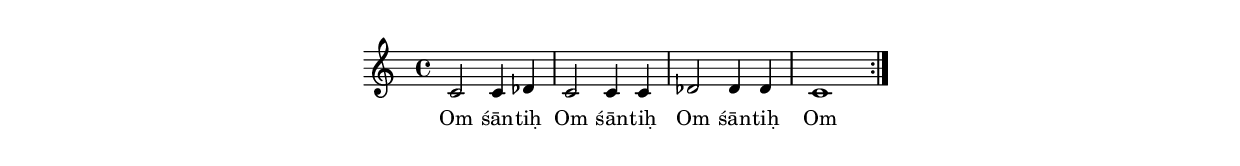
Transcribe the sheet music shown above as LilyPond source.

\version "2.19.45"
\paper {
	line-width = 4.6\in
}

melody = \relative c' {
  \clef treble
  \key c \major
  \time 4/4
  \set Score.voltaSpannerDuration = #(ly:make-moment 4/4)
	\new Voice = "words" {
		\repeat volta 2 {
		 c2 c4 des | c2 c4 c | des2 des4 des | c1 |
		}
	}
}

text =  \lyricmode {
	Om śān -- tiḥ Om śān -- tiḥ Om śān -- tiḥ Om
}

\score {
  <<
    \new ChordNames {
      \set chordChanges = ##t
    }
    \new Staff  {
    	\new Voice = "one" { \melody }
  	}
    	\new Lyrics \lyricsto "words" \text
  >>
  \layout { 
   #(layout-set-staff-size 16)
   \context { \ChordNames
     \override ChordName #'font-size = #1
  	} 
  }
  \midi { 
  	\tempo 4 = 116
  }
}